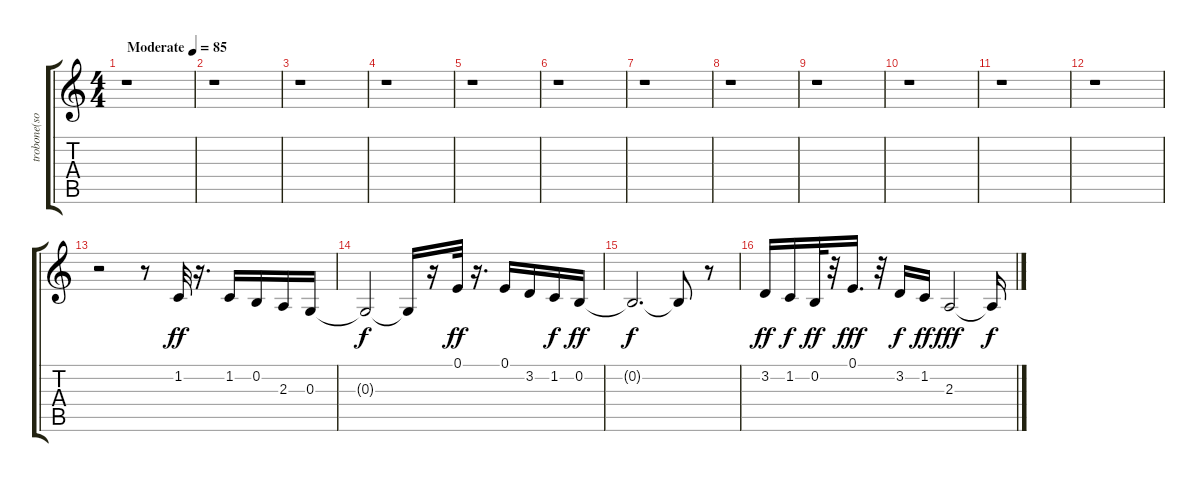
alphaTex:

\track ("trobone(solo)" "trobone(so") {instrument trombone}
\staff {score tabs}
\tuning (E4 B3 G3 D3 A2 E2) {hide}
\ts (4 4)
\tempo (85 "Moderate")
\clef g2
\ks c
r.1{dy ff instrument trombone} |
r.1 |
r.1 |
r.1 |
r.1 |
r.1 |
r.1 |
r.1 |
r.1 |
r.1 |
r.1 |
r.1 |
r.2 r.8 1.2.32 r.16{d} 1.2.16 0.2.16 2.3.16 0.3.16 |
0.3{t}.2{dy f} 0.3{t}.16 r.16 0.1.32{dy ff} r.16{d} 0.1.16 3.2.16 1.2.16{dy f} 0.2.16{dy ff} |
0.2{t}.2{d dy f} 0.2{t}.8 r.8 |
3.2.16{dy ff} 1.2.16{dy f} 0.2.32{dy ff} r.32 0.1.16{d dy fff} r.32 3.2.16{dy f} 1.2.16{dy ff} 2.3.2{dy fff} 2.3{t}.16{dy f}
